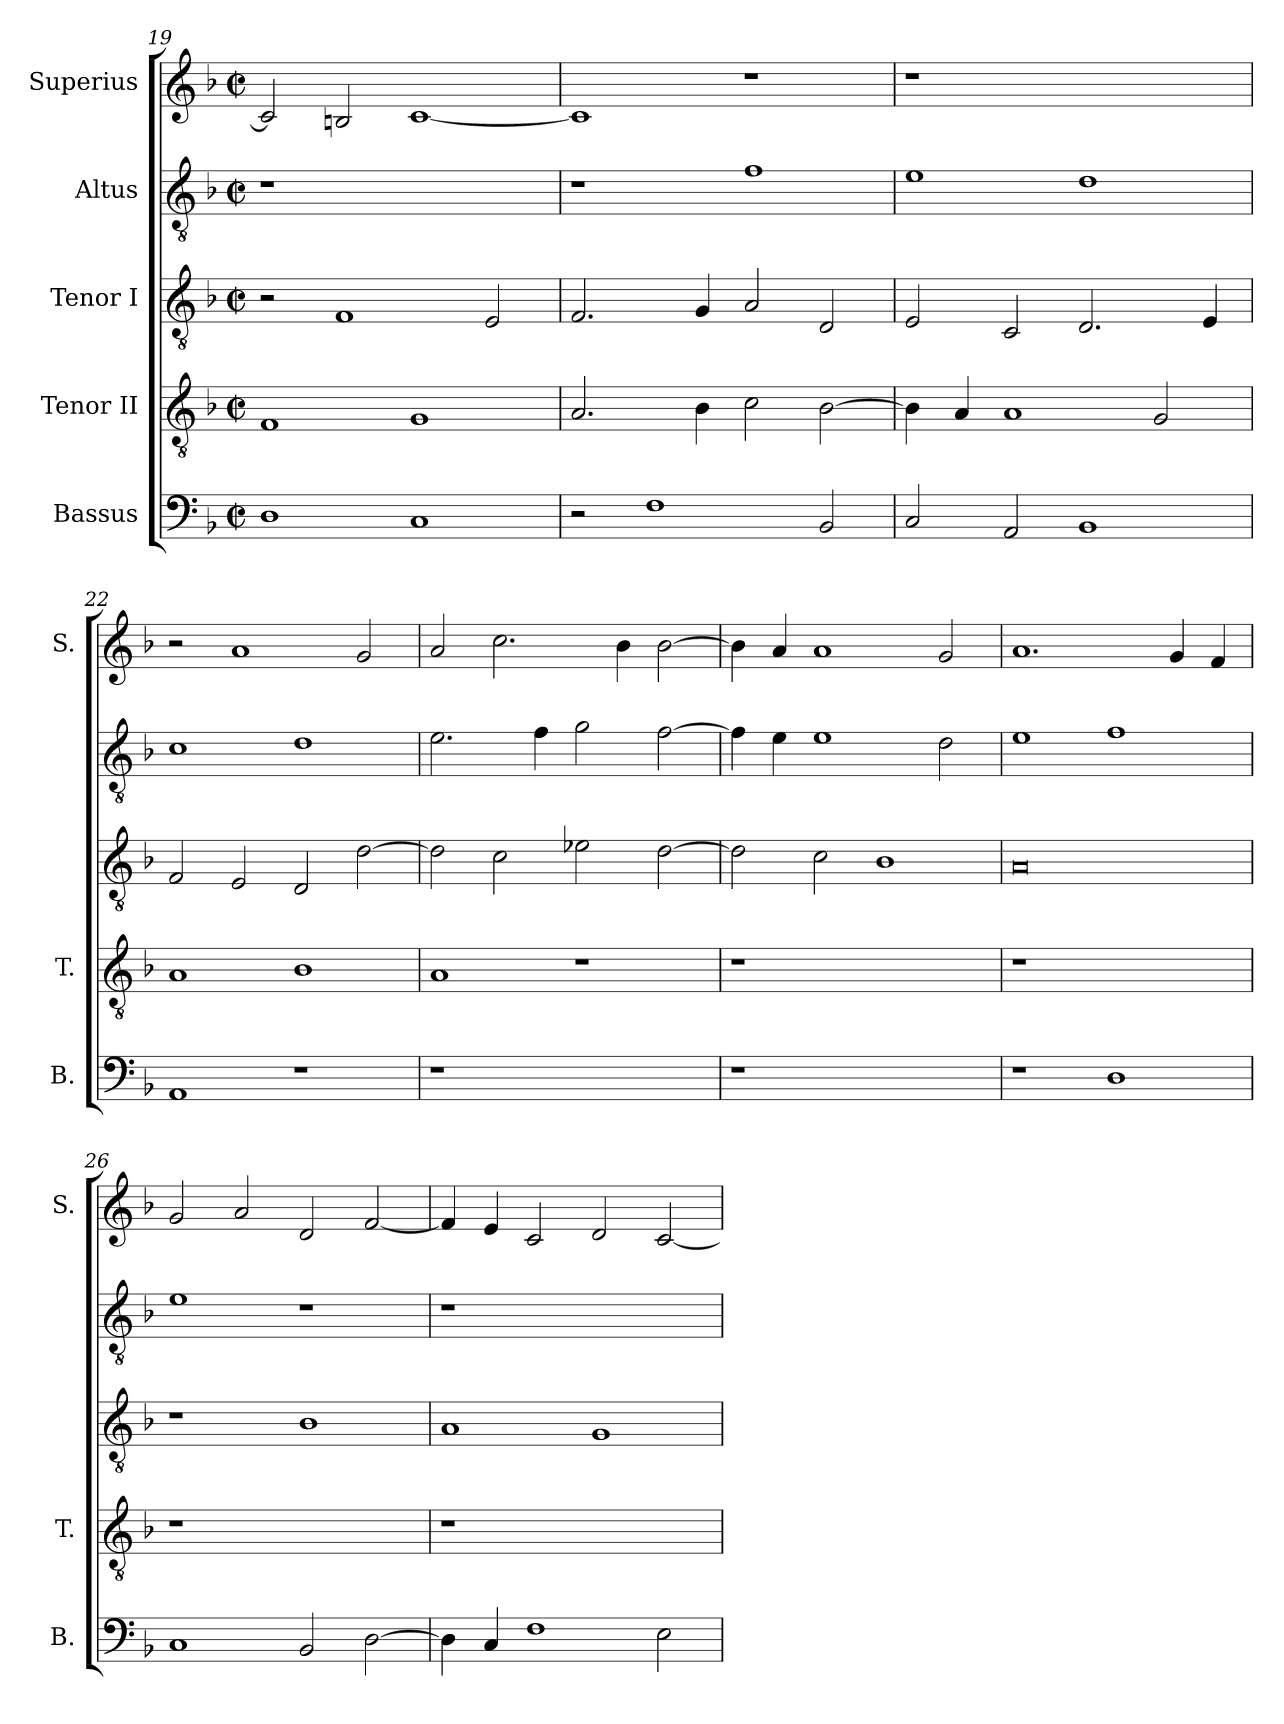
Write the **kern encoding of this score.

**kern	**kern	**kern	**kern	**kern
*part5	*part4	*part3	*part2	*part1
*staff5	*staff4	*staff3	*staff2	*staff1
*I"Bassus	*I"Tenor II	*I"Tenor I	*I"Altus	*I"Superius
*I'B.	*I'T.	*	*	*I'S.
*clefF4	*clefGv2	*clefGv2	*clefGv2	*clefG2
*	*ITrd7c12	*ITrd7c12	*ITrd7c12	*
*k[b-]	*k[b-]	*k[b-]	*k[b-]	*k[b-]
*F:	*F:	*F:	*F:	*F:
*M2/2	*M2/2	*M2/2	*M2/2	*M2/2
*met(c|)	*met(c|)	*met(c|)	*met(c|)	*met(c|)
=19	=19	=19	=19	=19
!	!	!	!LO:N:vis=1	!
1Di	1FFi	2r	1r	2ci/]
.	.	1FFi	.	2Bni/
1Ci	1GGi	.	1ryy	[<1ci
.	.	2EEi/	.	.
!!LO:PB:g=z
=20	=20	=20	=20	=20
2r	2.AAi/	2.FFi/	1r	1ci]
1Fi	.	.	.	.
.	4BB-i\	4GGi/	.	.
.	2Ci\	2AAi/	1Fi	1r
2BB-i/	[>2BB-i\	2DDi/	.	.
=21	=21	=21	=21	=21
!	!	!	!	!LO:N:vis=1
2Ci/	4BB-i\]	2EEi/	1Ei	1r
.	4AAi/	.	.	.
2AAi/	1AAi	2CCi/	.	.
1BB-i	.	2.DDi/	1Di	1ryy
.	2GGi/	.	.	.
.	.	4EEi/	.	.
=22	=22	=22	=22	=22
1AAi	1AAi	2FFi/	1Ci	2r
.	.	2EEi/	.	1ai
1r	1BB-i	2DDi/	1Di	.
.	.	[>2Di\	.	2gi/
=23	=23	=23	=23	=23
!LO:N:vis=1	!	!	!	!
1r	1AAi	2Di\]	2.Ei\	2ai/
.	.	2Ci\	.	2.cci\
.	.	.	4Fi\	.
1ryy	1r	2E-Xi\	2Gi\	.
.	.	.	.	4b-i\
.	.	[>2Di\	[>2Fi\	[>2b-i\
=24	=24	=24	=24	=24
!LO:N:vis=1	!LO:N:vis=1	!	!	!
1r	1r	2Di\]	4Fi\]	4b-i\]
.	.	.	4Ei\	4ai/
.	.	2Ci\	1Ei	1ai
1ryy	1ryy	1BB-i	.	.
.	.	.	2Di\	2gi/
!!LO:LB:g=z
=25	=25	=25	=25	=25
!	!LO:N:vis=1	!	!	!
1r	1r	0AAi	1Ei	1.ai
1Di	1ryy	.	1Fi	.
.	.	.	.	4gi/
.	.	.	.	4fi/
=26	=26	=26	=26	=26
!	!LO:N:vis=1	!	!	!
1Ci	1r	1r	1Ei	2gi/
.	.	.	.	2ai/
2BB-i/	1ryy	1BB-i	1r	2di/
[>2Di\	.	.	.	[<2fi/
=27	=27	=27	=27	=27
!	!LO:N:vis=1	!	!LO:N:vis=1	!
4Di\]	1r	1AAi	1r	4fi/]
4Ci/	.	.	.	4ei/
1Fi	.	.	.	2ci/
.	1ryy	1GGi	1ryy	2di/
2Ei\	.	.	.	[<2ci/
=	=	=	=	=
*-	*-	*-	*-	*-
